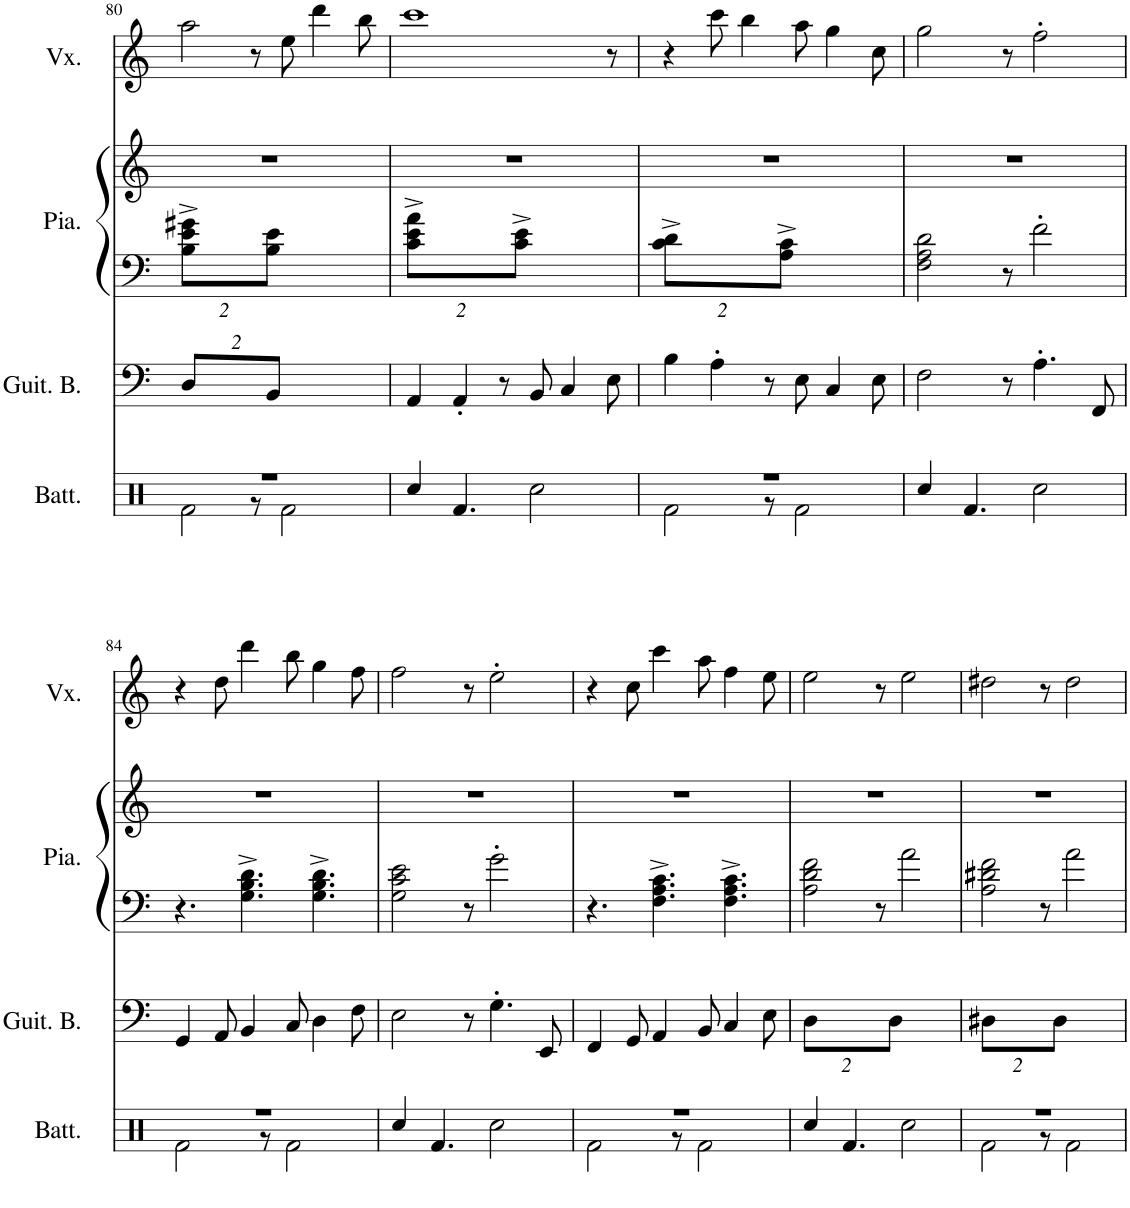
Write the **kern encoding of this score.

**kern	**kern	**kern	**kern	**kern
*part4	*part3	*part2	*part2	*part1
*staff5	*staff4	*staff3	*staff2	*staff1
*I"Batterie	*I"Guitare basse	*I"Piano	*	*I"Voix
*I'Batt.	*I'Guit. B.	*I'Pia.	*	*I'Vx.
!!LO:PB:g=z
*clefX	*clefF4	*clefF4	*clefG2	*clefG2
*	*Trd7c12	*	*	*
*k[]	*k[]	*k[]	*k[]	*k[]
*M9/8	*M9/8	*M9/8	*M9/8	*M9/8
=80	=80	=80	=80	=80
*^	*	*	*	*
*	*	*Xbrackettup	*Xbrackettup	*	*
8%9r	2Rf\	16%9D/L	16%9B\^ 16%9e\^ 16%9g#X\^L	8%9r	2aa\
.	8r	.	.	.	8r
.	.	16%9BB/J	16%9B\ 16%9e\J	.	.
.	2Rf\	.	.	.	8ee\
.	.	.	.	.	4ddd\
.	.	.	.	.	8bb\
*v	*v	*	*	*	*
=81	=81	=81	=81	=81
4Rcc/	4AA/	16%9c\^ 16%9e\^ 16%9a\^L	8%9r	1ccc
4.Rf/	4AA'/	.	.	.
.	8r	.	.	.
.	.	16%9c\^ 16%9e\^J	.	.
2Rcc\	8BB/	.	.	.
.	4C/	.	.	.
.	8E\	.	.	8r
=82	=82	=82	=82	=82
*^	*	*	*	*
8%9r	2Rf\	4B\	16%9c\^ 16%9d\^L	8%9r	4r
.	.	4A'\	.	.	8ccc\
.	.	.	.	.	4bb\
.	8r	8r	.	.	.
.	.	.	16%9A\^ 16%9c\^J	.	.
.	2Rf\	8E\	.	.	8aa\
.	.	4C/	.	.	4gg\
.	.	8E\	.	.	8cc\
*v	*v	*	*	*	*
=83	=83	=83	=83	=83
4Rcc/	2F\	2F\ 2A\ 2d\	8%9r	2gg\
4.Rf/	.	.	.	.
.	8r	8r	.	8r
2Rcc\	4.A'\	2f'\	.	2ff'\
.	8FF/	.	.	.
!!LO:LB:g=z
=84	=84	=84	=84	=84
*^	*	*	*	*
8%9r	2Rf\	4GG/	4.r	8%9r	4r
.	.	8AA/	.	.	8dd\
.	.	4BB/	4.G\^ 4.B\^ 4.d\^	.	4ddd\
.	8r	.	.	.	.
.	2Rf\	8C/	.	.	8bb\
.	.	4D\	4.G\^ 4.B\^ 4.d\^	.	4gg\
.	.	8F\	.	.	8ff\
*v	*v	*	*	*	*
=85	=85	=85	=85	=85
4Rcc/	2E\	2G\ 2c\ 2e\	8%9r	2ff\
4.Rf/	.	.	.	.
.	8r	8r	.	8r
2Rcc\	4.G'\	2g'\	.	2ee'\
.	8EE/	.	.	.
=86	=86	=86	=86	=86
*^	*	*	*	*
8%9r	2Rf\	4FF/	4.r	8%9r	4r
.	.	8GG/	.	.	8cc\
.	.	4AA/	4.F\^ 4.A\^ 4.c\^	.	4ccc\
.	8r	.	.	.	.
.	2Rf\	8BB/	.	.	8aa\
.	.	4C/	4.F\^ 4.A\^ 4.c\^	.	4ff\
.	.	8E\	.	.	8ee\
*v	*v	*	*	*	*
=87	=87	=87	=87	=87
4Rcc/	16%9D\L	2A\ 2d\ 2f\	8%9r	2ee\
4.Rf/	.	.	.	.
.	.	8r	.	8r
.	16%9D\J	.	.	.
2Rcc\	.	2a\	.	2ee\
=88	=88	=88	=88	=88
*^	*	*	*	*
8%9r	2Rf\	16%9D#X\L	2A\ 2d#X\ 2f\	8%9r	2dd#X\
.	8r	.	8r	.	8r
.	.	16%9D#\J	.	.	.
.	2Rf\	.	2a\	.	2dd#\
*v	*v	*	*	*	*
=	=	=	=	=
*-	*-	*-	*-	*-
